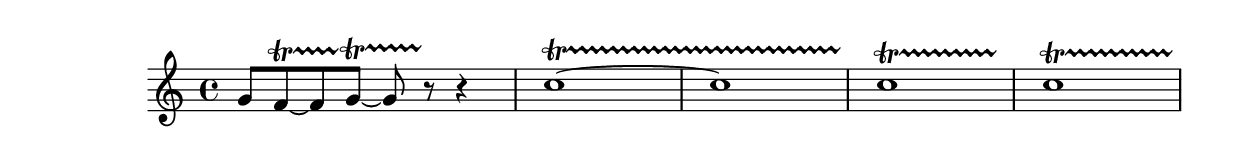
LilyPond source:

\version "2.17.6"
\header {
  texidoc = "Chained trills end at the next trill or barline.
Collisions can be prevented by overriding @code{bound-details}.
"
}

\paper { ragged-right = ##f }

\relative c'' {
  g8 f\startTrillSpan ~
  f8 g\stopTrillSpan \startTrillSpan ~
  g8 r\stopTrillSpan r4
  \once \override TrillSpanner.to-barline = ##t
  c1\startTrillSpan ~
  c1
  \once \override TrillSpanner.bound-details.right.padding = #1.2
  c1\stopTrillSpan \startTrillSpan
  c1\stopTrillSpan\startTrillSpan
}
